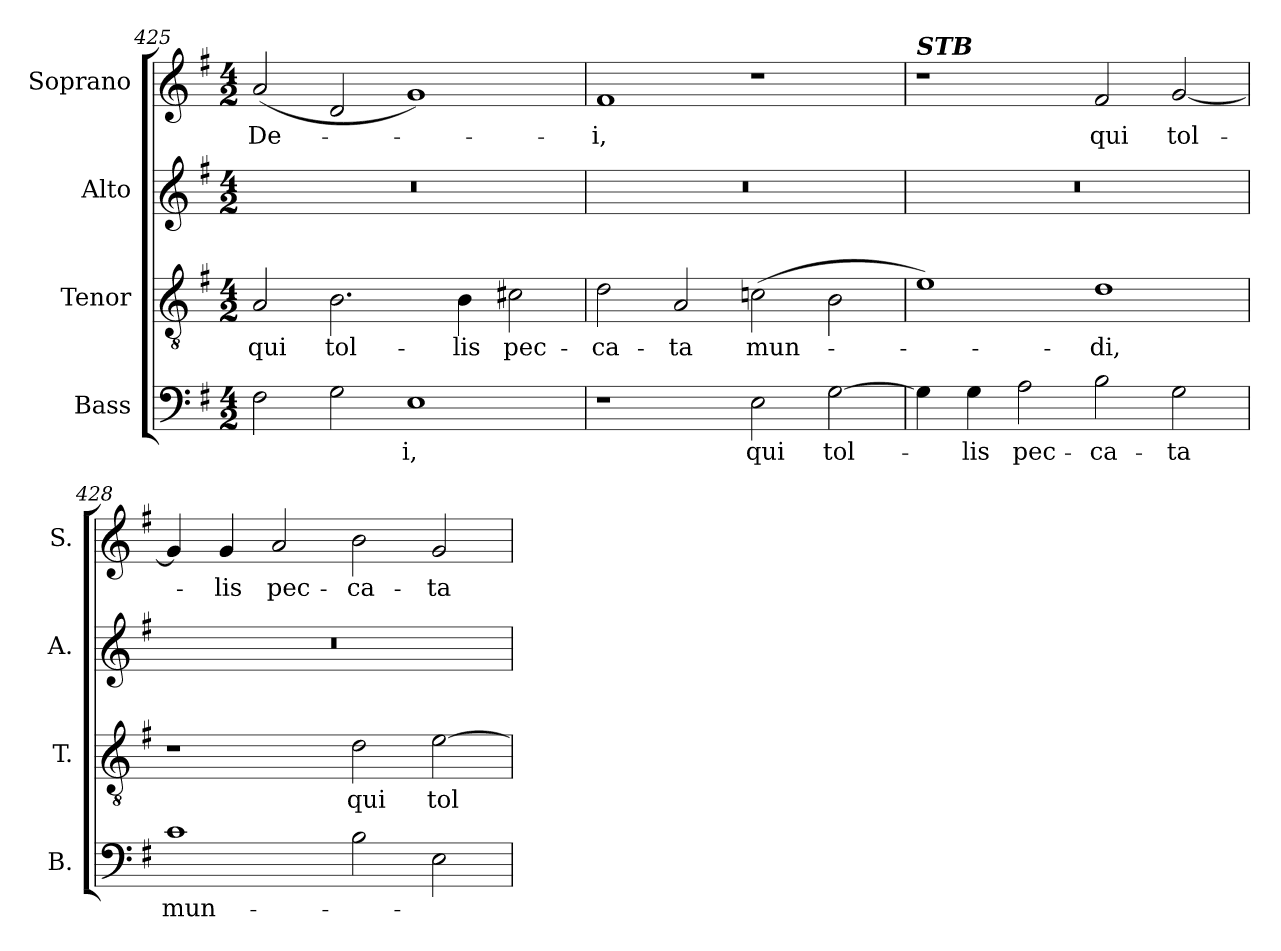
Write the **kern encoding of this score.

**kern	**text	**kern	**text	**kern	**kern	**text
*part4	*part4	*part3	*part3	*part2	*part1	*part1
*staff4	*staff4	*staff3	*staff3	*staff2	*staff1	*staff1
*I"Bass	*	*I"Tenor	*	*I"Alto	*I"Soprano	*
*I'B.	*	*I'T.	*	*I'A.	*I'S.	*
*clefF4	*	*clefGv2	*	*clefG2	*clefG2	*
*	*	*ITrd7c12	*	*	*	*
*k[f#]	*	*k[f#]	*	*k[f#]	*k[f#]	*
*G:	*	*G:	*	*G:	*G:	*
*M4/2	*	*M4/2	*	*M4/2	*M4/2	*
=425	=425	=425	=425	=425	=425	=425
!	!	!	!LO:LY:b:color=#000000	!LO:N:vis=1	!	!
!	!	!	!	!	!	!LO:LY:b:color=#000000
2F#i\	.	2AAi/	qui	0r	(2ai/	De-
!	!	!	!LO:LY:b:color=#000000	!	!	!
2Gi\	.	2.BBi\	tol-	.	2di/	.
!	!LO:LY:b:color=#000000	!	!	!	!	!
1Ei	-i,	.	.	.	1gi)	.
!	!	!	!LO:LY:b:color=#000000	!	!	!
.	.	4BBi\	-lis	.	.	.
!	!	!	!LO:LY:b:color=#000000	!	!	!
.	.	2C#Xi\	pec-	.	.	.
=426	=426	=426	=426	=426	=426	=426
!	!	!	!LO:LY:b:color=#000000	!LO:N:vis=1	!	!
!	!	!	!	!	!	!LO:LY:b:color=#000000
1r	.	2Di\	-ca-	0r	1f#i	-i,
!	!	!	!LO:LY:b:color=#000000	!	!	!
.	.	2AAi/	-ta	.	.	.
!	!LO:LY:b:color=#000000	!	!	!	!	!
!	!	!	!LO:LY:b:color=#000000	!	!	!
2Ei\	qui	(2Cni\	mun-	.	1r	.
!	!LO:LY:b:color=#000000	!	!	!	!	!
[2Gi\	tol-	2BBi\	.	.	.	.
!!LO:LB:g=z
=427	=427	=427	=427	=427	=427	=427
!	!	!	!	!	!LO:TX:a:Bi:t=STB	!
!	!	!	!	!LO:N:vis=1	!	!
4Gi\]	.	1Ei)	.	0r	1r	.
!	!LO:LY:b:color=#000000	!	!	!	!	!
4Gi\	-lis	.	.	.	.	.
!	!LO:LY:b:color=#000000	!	!	!	!	!
2Ai\	pec-	.	.	.	.	.
!	!LO:LY:b:color=#000000	!	!	!	!	!
!	!	!	!LO:LY:b:color=#000000	!	!	!
!	!	!	!	!	!	!LO:LY:b:color=#000000
2Bi\	-ca-	1Di	-di,	.	2f#i/	qui
!	!LO:LY:b:color=#000000	!	!	!	!	!
!	!	!	!	!	!	!LO:LY:b:color=#000000
2Gi\	-ta	.	.	.	[2gi/	tol-
=428	=428	=428	=428	=428	=428	=428
!	!LO:LY:b:color=#000000	!	!	!LO:N:vis=1	!	!
1ci	mun-	1r	.	0r	4gi/]	.
!	!	!	!	!	!	!LO:LY:b:color=#000000
.	.	.	.	.	4gi/	-lis
!	!	!	!	!	!	!LO:LY:b:color=#000000
.	.	.	.	.	2ai/	pec-
!	!	!	!LO:LY:b:color=#000000	!	!	!
!	!	!	!	!	!	!LO:LY:b:color=#000000
2Bi\	.	2Di\	qui	.	2bi\	-ca-
!	!	!	!LO:LY:b:color=#000000	!	!	!
!	!	!	!	!	!	!LO:LY:b:color=#000000
2Ei\	.	[2Ei\	tol-	.	2gi/	-ta
=	=	=	=	=	=	=
*-	*-	*-	*-	*-	*-	*-
